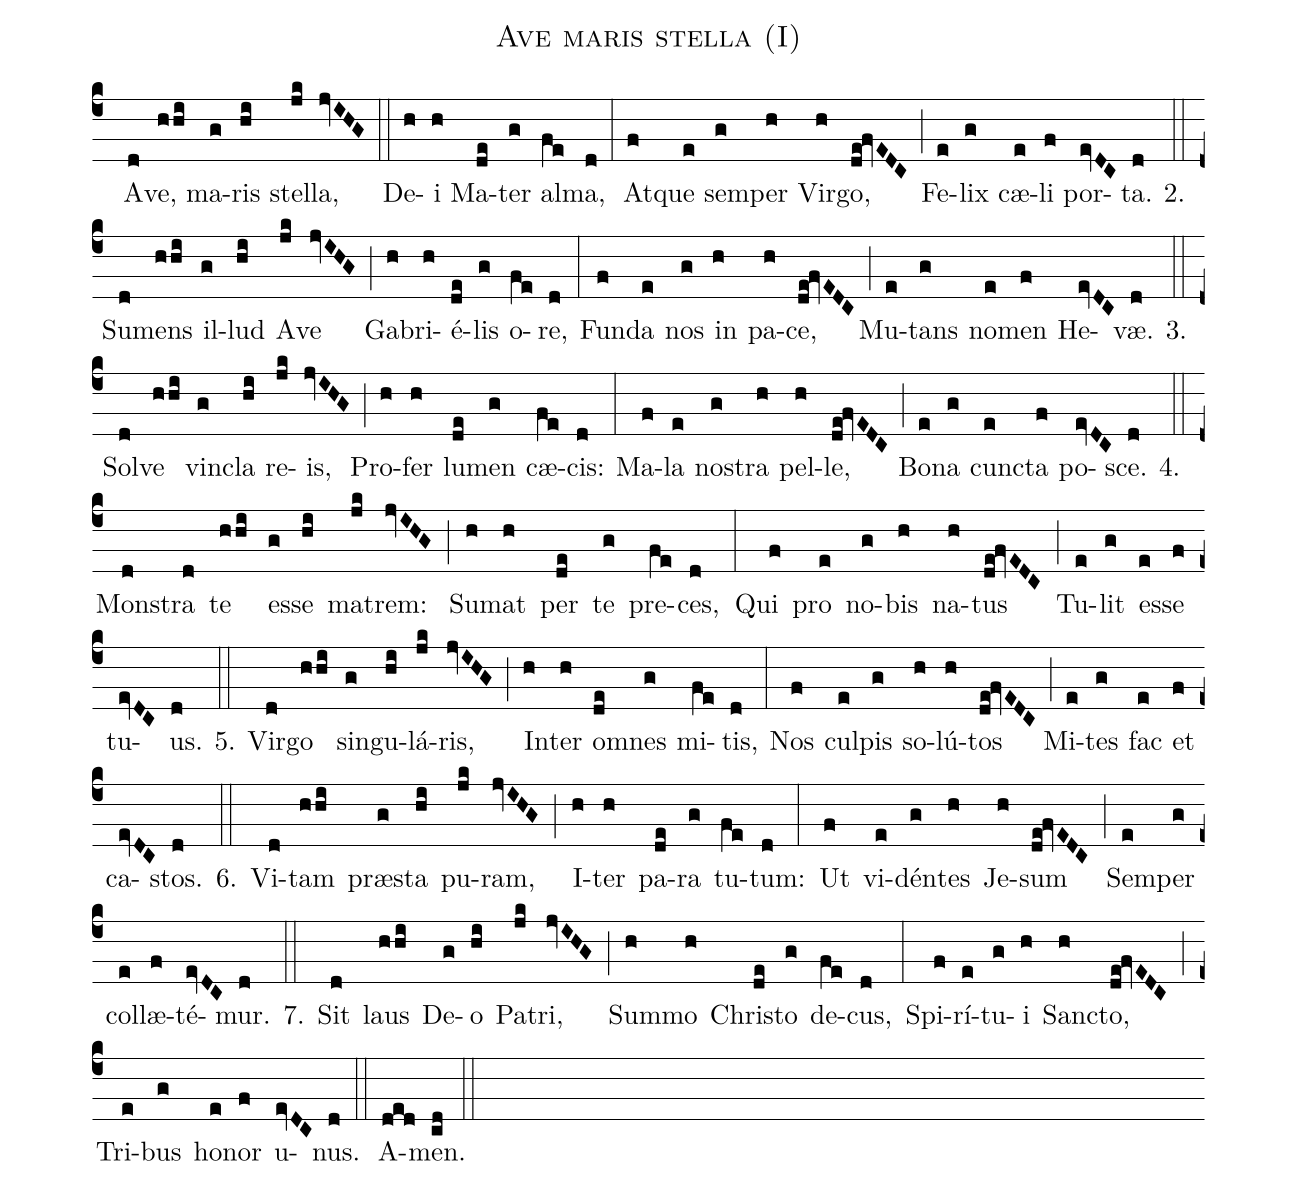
name:Ave maris stella (I);
office-part:Hymnus;
mode:1;
%%
(c4) () A(d)ve,(hhi) ma(g)ris(hi) stel(jk)la,(jvIHG) (::) De(h)i(h) Ma(de)ter(g) al(fe)ma,(d) (:) At(f)que(e) sem(g)per(h) Vir(h)go,(de!fvEDC) (;) Fe(e)lix(g) cæ(e)li(f) por(evDC)ta.(d) 2.(::) Su(d)mens(hhi) il(g)lud(hi) A(jk)ve(jvIHG) (;) Ga(h)bri(h)é(de)lis(g) o(fe)re,(d) (:) Fun(f)da(e) nos(g) in(h) pa(h)ce,(de!fvEDC) (;) Mu(e)tans(g) no(e)men(f) He(evDC)væ.(d) 3.(::) Sol(d)ve(hhi) vin(g)cla(hi) re(jk)is,(jvIHG) (;) Pro(h)fer(h) lu(de)men(g) cæ(fe)cis:(d) (:) Ma(f)la(e) no(g)stra(h) pel(h)le,(de!fvEDC) (;) Bo(e)na(g) cun(e)cta(f) po(evDC)sce.(d) 4.(::) Mon(d)stra(d) te(hhi) es(g)se(hi) ma(jk)trem:(jvIHG) (;) Su(h)mat(h) per(de) te(g) pre(fe)ces,(d) (:) Qui(f) pro(e) no(g)bis(h) na(h)tus(de!fvEDC) (;) Tu(e)lit(g) es(e)se(f) tu(evDC)us.(d) 5.(::) Vir(d)go(hhi) sin(g)gu(hi)lá(jk)ris,(jvIHG) (;) In(h)ter(h) o(de)mnes(g) mi(fe)tis,(d) (:) Nos(f) cul(e)pis(g) so(h)lú(h)tos(de!fvEDC) (;) Mi(e)tes(g) fac(e) et(f) ca(evDC)stos.(d) 6.(::) Vi(d)tam(hhi) præ(g)sta(hi) pu(jk)ram,(jvIHG) (;) I(h)ter(h) pa(de)ra(g) tu(fe)tum:(d) (:) Ut(f) vi(e)dén(g)tes(h) Je(h)sum(de!fvEDC) (;) Sem(e)per(g) col(e)læ(f)té(evDC)mur.(d) 7.(::) Sit(d) laus(hhi) De(g)o(hi) Pa(jk)tri,(jvIHG) (;) Sum(h)mo(h) Chri(de)sto(g) de(fe)cus,(d) (:) Spi(f)rí(e)tu(g)i(h) San(h)cto,(de!fvEDC) (;) Tri(e)bus(g) ho(e)nor(f) u(evDC)nus.(d) (::) A(ded)men.(cd) (::)
